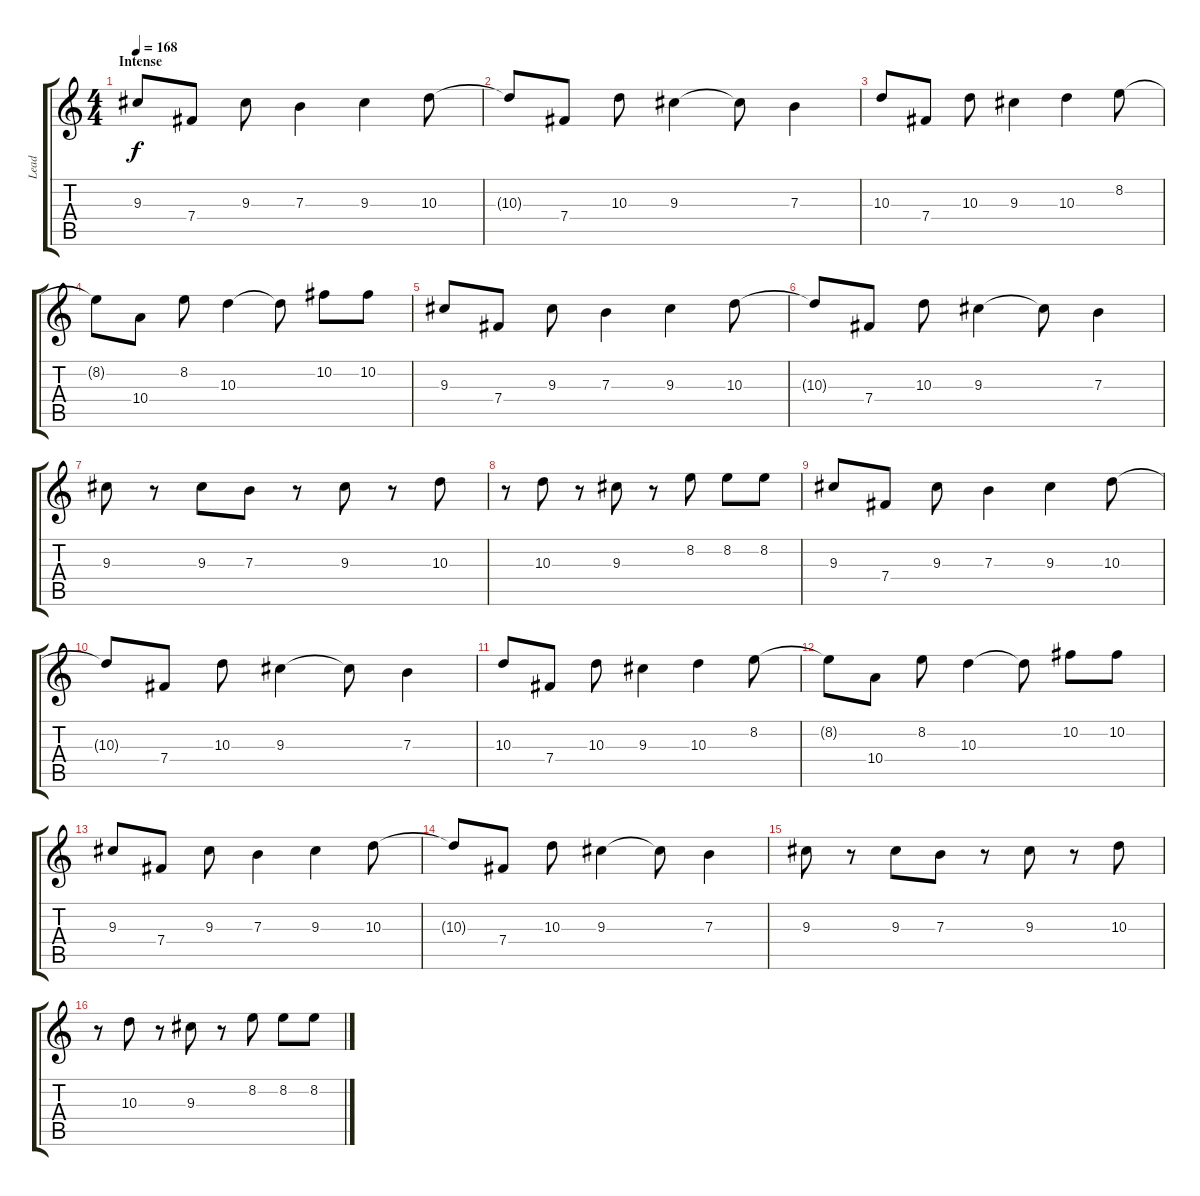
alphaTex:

\track ("Lead" "Lead") {instrument distortionguitar}
\staff {score tabs}
\tuning (Db4 Ab3 E3 B2 Gb2 Db2) {hide}
\ts (4 4)
\section ("" "Intense")
\tempo 168
\clef g2
\ks c
9.3.8{dy f} 7.4.8 9.3.8 7.3.4 9.3.4 10.3.8 |
10.3{t}.8 7.4.8 10.3.8 9.3.4 9.3{t}.8 7.3.4 |
10.3.8 7.4.8 10.3.8 9.3.4 10.3.4 8.2.8 |
8.2{t}.8 10.4.8 8.2.8 10.3.4 10.3{t}.8 10.2.8 10.2.8 |
9.3.8 7.4.8 9.3.8 7.3.4 9.3.4 10.3.8 |
10.3{t}.8 7.4.8 10.3.8 9.3.4 9.3{t}.8 7.3.4 |
9.3.8 r.8 9.3.8 7.3.8 r.8 9.3.8 r.8 10.3.8 |
r.8 10.3.8 r.8 9.3.8 r.8 8.2.8 8.2.8 8.2.8 |
9.3.8 7.4.8 9.3.8 7.3.4 9.3.4 10.3.8 |
10.3{t}.8 7.4.8 10.3.8 9.3.4 9.3{t}.8 7.3.4 |
10.3.8 7.4.8 10.3.8 9.3.4 10.3.4 8.2.8 |
8.2{t}.8 10.4.8 8.2.8 10.3.4 10.3{t}.8 10.2.8 10.2.8 |
9.3.8 7.4.8 9.3.8 7.3.4 9.3.4 10.3.8 |
10.3{t}.8 7.4.8 10.3.8 9.3.4 9.3{t}.8 7.3.4 |
9.3.8 r.8 9.3.8 7.3.8 r.8 9.3.8 r.8 10.3.8 |
r.8 10.3.8 r.8 9.3.8 r.8 8.2.8 8.2.8 8.2.8
